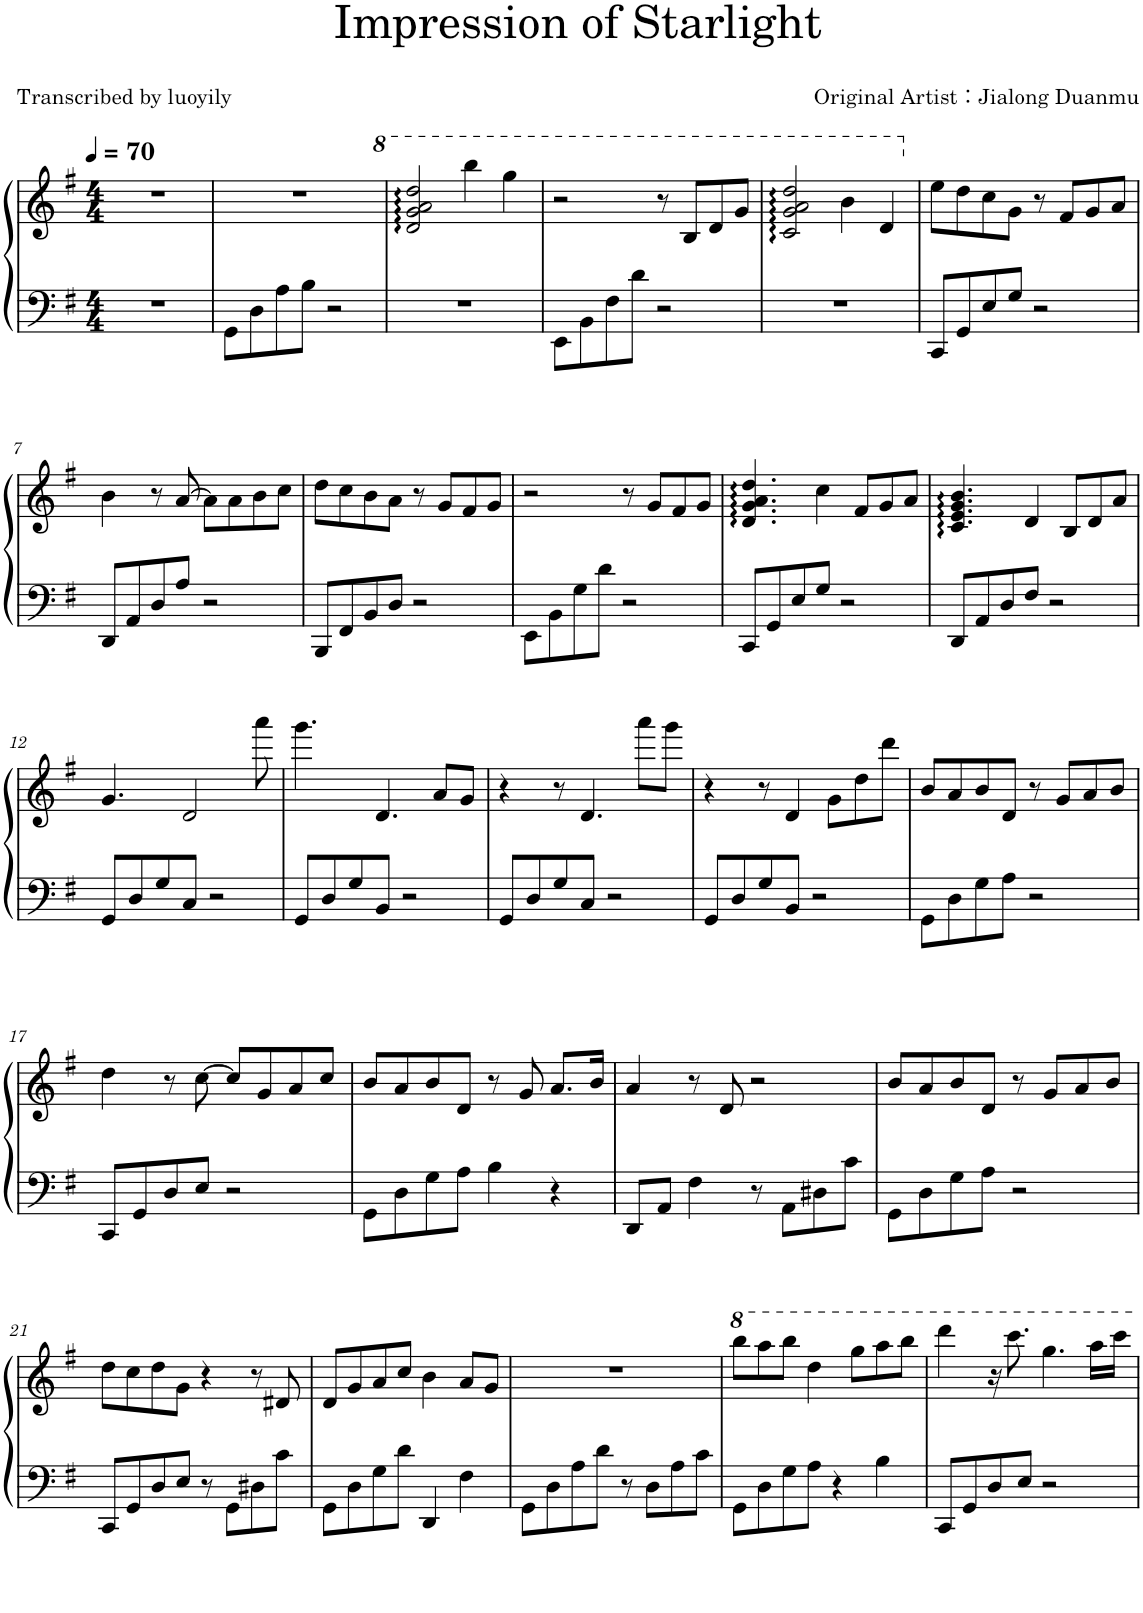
**kern	**kern
*part1	*part1
*staff2	*staff1
*I"钢琴, Piano 1	*
*I'Pno.	*
*clefF4	*clefG2
*k[f#]	*k[f#]
*M4/4	*M4/4
*MM70	*MM70
=1	=1
1r	1r
=2	=2
8GG\L	1r
8D\	.
8A\	.
8B\J	.
2r	.
=3	=3
*	*8va
1r	2dd/ 2gg/ 2aa/ 2ddd/
.	4bbb\
.	4ggg\
=4	=4
8EE\L	2r
8BB\	.
8F#\	.
8d\J	.
2r	8r
.	8b/L
.	8dd/
.	8gg/J
=5	=5
1r	2cc/ 2gg/ 2aa/ 2ddd/
.	4bb\
.	4dd/
=6	=6
*	*X8va
8CC/L	8ee\L
8GG/	8dd\
8E/	8cc\
8G/J	8g\J
2r	8r
.	8f#/L
.	8g/
.	8a/J
!!LO:LB:g=z
=7	=7
8DD/L	4b\
8AA/	.
8D/	8r
8A/J	[8a/
2r	8a\L]
.	8a\
.	8b\
.	8cc\J
=8	=8
8BBB/L	8dd\L
8FF#/	8cc\
8BB/	8b\
8D/J	8a\J
2r	8r
.	8g/L
.	8f#/
.	8g/J
=9	=9
8EE\L	2r
8BB\	.
8G\	.
8d\J	.
2r	8r
.	8g/L
.	8f#/
.	8g/J
=10	=10
8CC/L	4.d/ 4.g/ 4.a/ 4.dd/
8GG/	.
8E/	.
8G/J	4cc\
2r	.
.	8f#/L
.	8g/
.	8a/J
=11	=11
8DD/L	4.c/ 4.e/ 4.g/ 4.b/
8AA/	.
8D/	.
8F#/J	4d/
2r	.
.	8B/L
.	8d/
.	8a/J
!!LO:LB:g=z
=12	=12
8GG/L	4.g/
8D/	.
8G/	.
8C/J	2d/
2r	.
.	8aaa\
=13	=13
8GG/L	4.ggg\
8D/	.
8G/	.
8BB/J	4.d/
2r	.
.	8a/L
.	8g/J
=14	=14
8GG/L	4r
8D/	.
8G/	8r
8C/J	4.d/
2r	.
.	8aaa\L
.	8ggg\J
=15	=15
8GG/L	4r
8D/	.
8G/	8r
8BB/J	4d/
2r	.
.	8g\L
.	8dd\
.	8ddd\J
=16	=16
8GG\L	8b/L
8D\	8a/
8G\	8b/
8A\J	8d/J
2r	8r
.	8g/L
.	8a/
.	8b/J
!!LO:LB:g=z
=17	=17
8CC/L	4dd\
8GG/	.
8D/	8r
8E/J	[8cc\
2r	8cc/L]
.	8g/
.	8a/
.	8cc/J
=18	=18
8GG\L	8b/L
8D\	8a/
8G\	8b/
8A\J	8d/J
4B\	8r
.	8g/
4r	8.a/L
.	16b/Jk
=19	=19
8DD/L	4a/
8AA/J	.
4F#\	8r
.	8d/
8r	2r
8AA\L	.
8D#X\	.
8c\J	.
=20	=20
8GG\L	8b/L
8D\	8a/
8G\	8b/
8A\J	8d/J
2r	8r
.	8g/L
.	8a/
.	8b/J
!!LO:LB:g=z
=21	=21
8CC/L	8dd\L
8GG/	8cc\
8D/	8dd\
8E/J	8g\J
8r	4r
8GG\L	.
8D#X\	8r
8c\J	8d#X/
=22	=22
8GG\L	8d/L
8D\	8g/
8G\	8a/
8d\J	8cc/J
4DD/	4b\
4F#\	8a/L
.	8g/J
=23	=23
8GG\L	1r
8D\	.
8A\	.
8d\J	.
8r	.
8D\L	.
8A\	.
8c\J	.
=24	=24
8GG\L	8bbb\L
8D\	8aaa\
8G\	8bbb\J
8A\J	4ddd\
4r	.
.	8ggg\L
4B\	8aaa\
.	8bbb\J
=25	=25
8CC/L	4dddd\
8GG/	.
8D/	16r
.	8.cccc\
8E/J	.
2r	4.ggg\
.	16aaa\LL
.	16cccc\JJ
=	=
*-	*-
